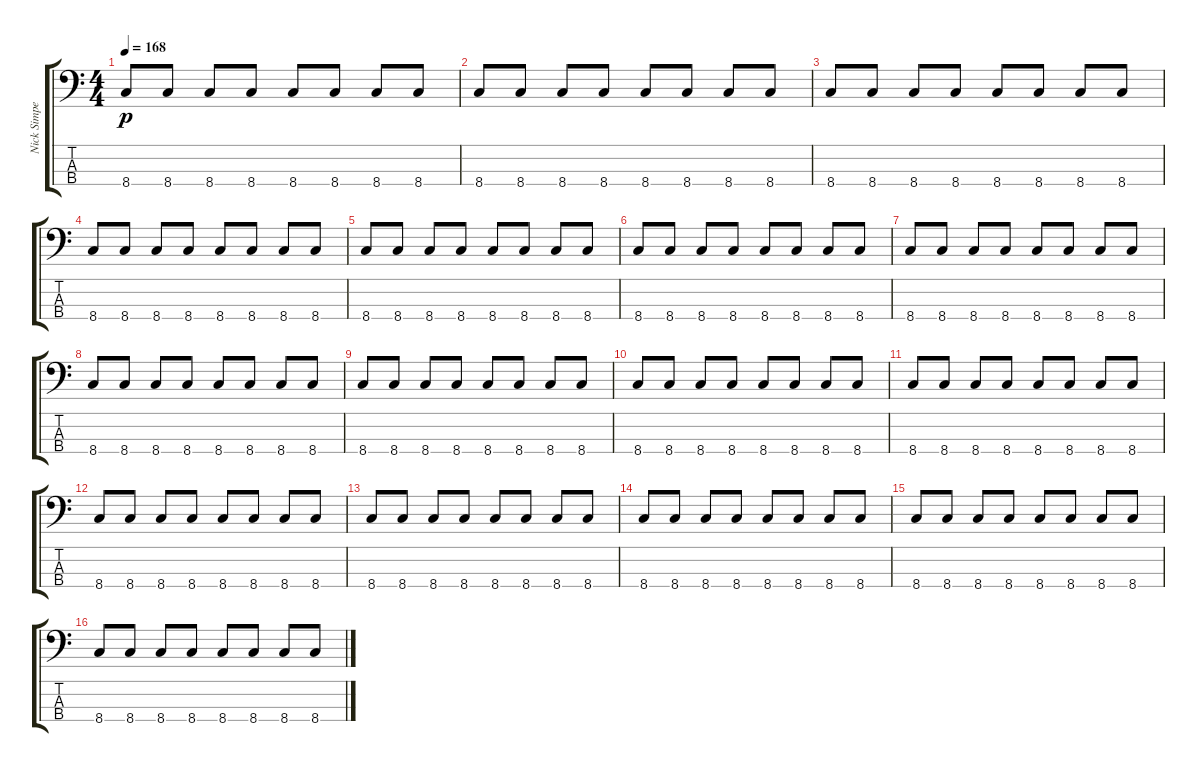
\track ("Nick Simper" "Nick Simpe") {instrument electricbassfinger}
\staff {score tabs}
\tuning (G2 D2 A1 E1) {hide}
\ts (4 4)
\tempo 168
\clef f4
\ks c
8.4.8{dy p} 8.4.8 8.4.8 8.4.8 8.4.8 8.4.8 8.4.8 8.4.8 |
8.4.8 8.4.8 8.4.8 8.4.8 8.4.8 8.4.8 8.4.8 8.4.8 |
8.4.8 8.4.8 8.4.8 8.4.8 8.4.8 8.4.8 8.4.8 8.4.8 |
8.4.8 8.4.8 8.4.8 8.4.8 8.4.8 8.4.8 8.4.8 8.4.8 |
8.4.8 8.4.8 8.4.8 8.4.8 8.4.8 8.4.8 8.4.8 8.4.8 |
8.4.8 8.4.8 8.4.8 8.4.8 8.4.8 8.4.8 8.4.8 8.4.8 |
8.4.8 8.4.8 8.4.8 8.4.8 8.4.8 8.4.8 8.4.8 8.4.8 |
8.4.8 8.4.8 8.4.8 8.4.8 8.4.8 8.4.8 8.4.8 8.4.8 |
8.4.8 8.4.8 8.4.8 8.4.8 8.4.8 8.4.8 8.4.8 8.4.8 |
8.4.8 8.4.8 8.4.8 8.4.8 8.4.8 8.4.8 8.4.8 8.4.8 |
8.4.8 8.4.8 8.4.8 8.4.8 8.4.8 8.4.8 8.4.8 8.4.8 |
8.4.8 8.4.8 8.4.8 8.4.8 8.4.8 8.4.8 8.4.8 8.4.8 |
8.4.8 8.4.8 8.4.8 8.4.8 8.4.8 8.4.8 8.4.8 8.4.8 |
8.4.8 8.4.8 8.4.8 8.4.8 8.4.8 8.4.8 8.4.8 8.4.8 |
8.4.8 8.4.8 8.4.8 8.4.8 8.4.8 8.4.8 8.4.8 8.4.8 |
8.4.8 8.4.8 8.4.8 8.4.8 8.4.8 8.4.8 8.4.8 8.4.8
